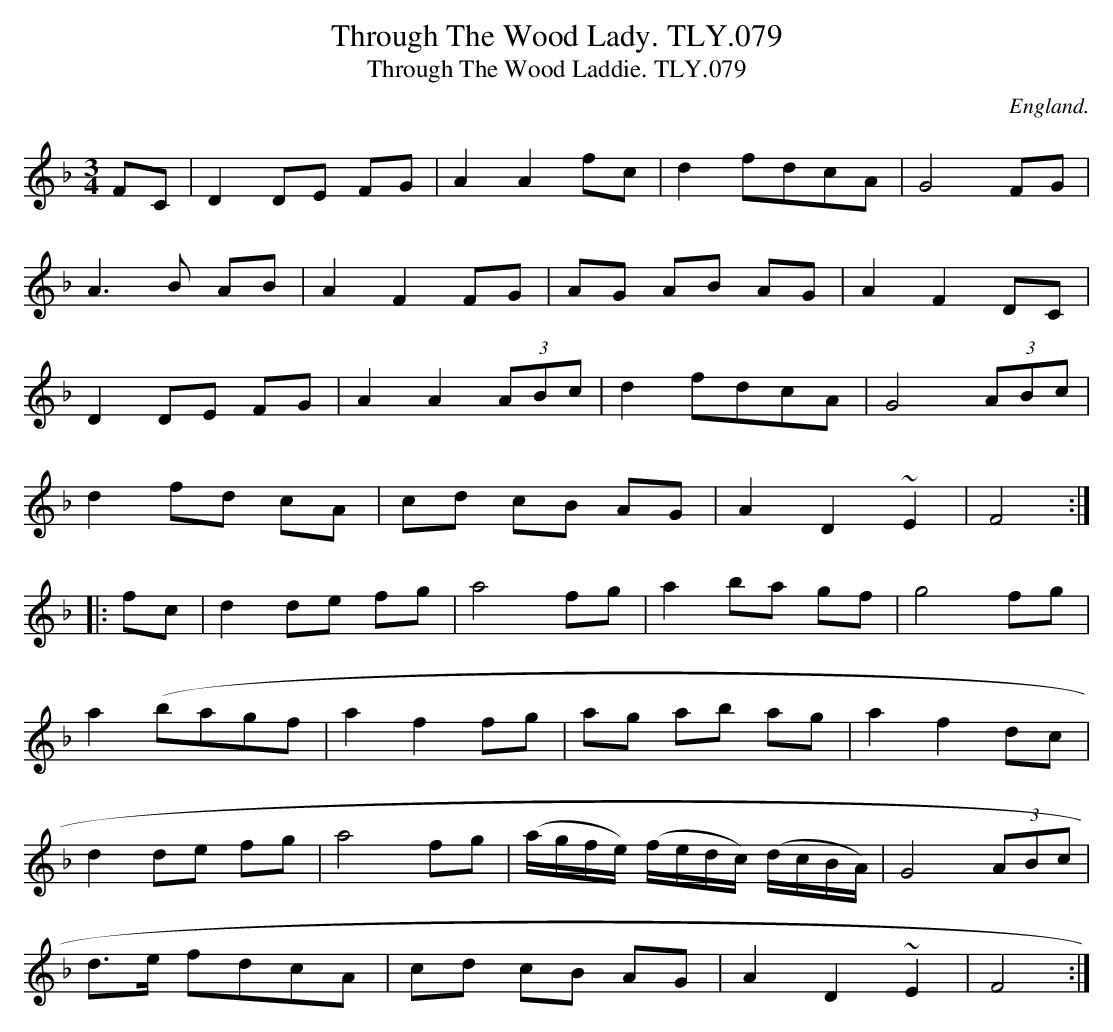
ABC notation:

X:1
T:Through The Wood Lady. TLY.079
T:Through The Wood Laddie. TLY.079
M:3/4
L:1/8
O:England.
K:F
FC| D2 DE FG| A2A2 fc| d2 fdcA| G4 FG|!
 A3 B AB| A2 F2 FG| AG AB AG| A2 F2 DC|!
 D2 DE FG| A2 A2 (3ABc| d2 fdcA| G4 (3ABc|!
 d2 fd cA| cd cB AG| A2 D2 ~E2 | F4:|!
|:fc | d2 de fg| a4 fg| a2 ba gf| g4 fg|!
 a2 (bagf| a2 f2 fg| ag ab ag| a2 f2 dc| !
d2 de fg| a4 fg| (a/g/f/e/) (f/e/d/c/) (d/c/B/A/)| G4 (3ABc|!
 d>e fdcA| cd cB AG| A2 D2 ~E2 | F4:|]
